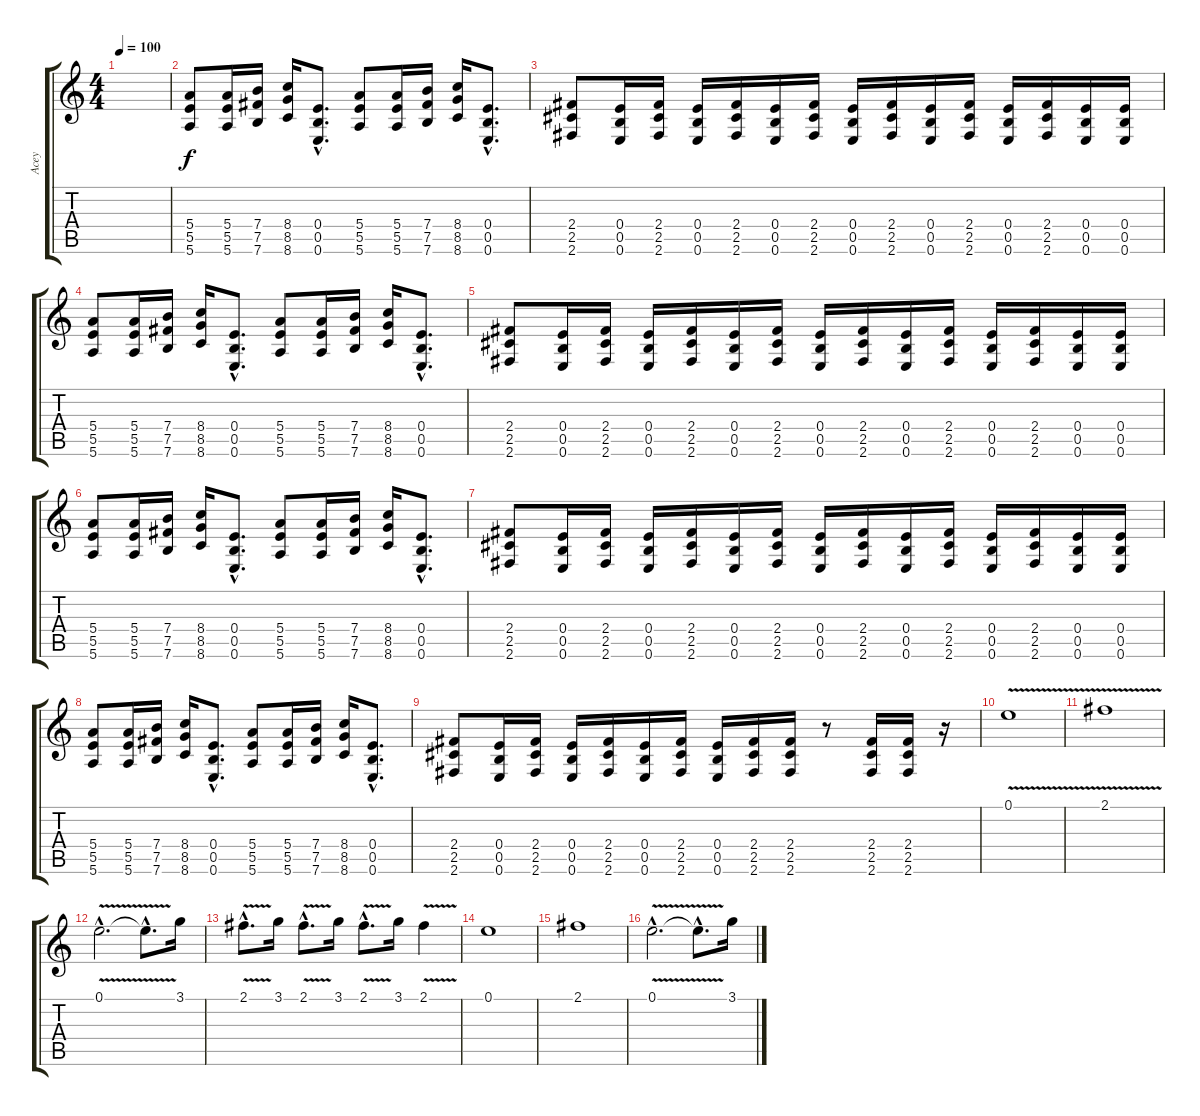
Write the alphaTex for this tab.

\track ("Acey" "Acey") {instrument distortionguitar}
\staff {score tabs}
\tuning (E4 B3 G3 E3 B2 E2) {hide}
\ts (4 4)
\tempo 100
\clef g2
\ks c
|
(5.4 5.5 5.6).8 (5.4 5.5 5.6).16 (7.4 7.5 7.6).16 (8.4 8.5 8.6).16 (0.4{hac} 0.5{hac} 0.6{hac}).8{d} (5.4 5.5 5.6).8 (5.4 5.5 5.6).16 (7.4 7.5 7.6).16 (8.4 8.5 8.6).16 (0.4{hac} 0.5{hac} 0.6{hac}).8{d} |
(2.4 2.5 2.6).8 (0.4 0.5 0.6).16 (2.4 2.5 2.6).16 (0.4 0.5 0.6).16 (2.4 2.5 2.6).16 (0.4 0.5 0.6).16 (2.4 2.5 2.6).16 (0.4 0.5 0.6).16 (2.4 2.5 2.6).16 (0.4 0.5 0.6).16 (2.4 2.5 2.6).16 (0.4 0.5 0.6).16 (2.4 2.5 2.6).16 (0.4 0.5 0.6).16 (0.4 0.5 0.6).16 |
(5.4 5.5 5.6).8 (5.4 5.5 5.6).16 (7.4 7.5 7.6).16 (8.4 8.5 8.6).16 (0.4{hac} 0.5{hac} 0.6{hac}).8{d} (5.4 5.5 5.6).8 (5.4 5.5 5.6).16 (7.4 7.5 7.6).16 (8.4 8.5 8.6).16 (0.4{hac} 0.5{hac} 0.6{hac}).8{d} |
(2.4 2.5 2.6).8 (0.4 0.5 0.6).16 (2.4 2.5 2.6).16 (0.4 0.5 0.6).16 (2.4 2.5 2.6).16 (0.4 0.5 0.6).16 (2.4 2.5 2.6).16 (0.4 0.5 0.6).16 (2.4 2.5 2.6).16 (0.4 0.5 0.6).16 (2.4 2.5 2.6).16 (0.4 0.5 0.6).16 (2.4 2.5 2.6).16 (0.4 0.5 0.6).16 (0.4 0.5 0.6).16 |
(5.4 5.5 5.6).8 (5.4 5.5 5.6).16 (7.4 7.5 7.6).16 (8.4 8.5 8.6).16 (0.4{hac} 0.5{hac} 0.6{hac}).8{d} (5.4 5.5 5.6).8 (5.4 5.5 5.6).16 (7.4 7.5 7.6).16 (8.4 8.5 8.6).16 (0.4{hac} 0.5{hac} 0.6{hac}).8{d} |
(2.4 2.5 2.6).8 (0.4 0.5 0.6).16 (2.4 2.5 2.6).16 (0.4 0.5 0.6).16 (2.4 2.5 2.6).16 (0.4 0.5 0.6).16 (2.4 2.5 2.6).16 (0.4 0.5 0.6).16 (2.4 2.5 2.6).16 (0.4 0.5 0.6).16 (2.4 2.5 2.6).16 (0.4 0.5 0.6).16 (2.4 2.5 2.6).16 (0.4 0.5 0.6).16 (0.4 0.5 0.6).16 |
(5.4 5.5 5.6).8 (5.4 5.5 5.6).16 (7.4 7.5 7.6).16 (8.4 8.5 8.6).16 (0.4{hac} 0.5{hac} 0.6{hac}).8{d} (5.4 5.5 5.6).8 (5.4 5.5 5.6).16 (7.4 7.5 7.6).16 (8.4 8.5 8.6).16 (0.4{hac} 0.5{hac} 0.6{hac}).8{d} |
(2.4 2.5 2.6).8 (0.4 0.5 0.6).16 (2.4 2.5 2.6).16 (0.4 0.5 0.6).16 (2.4 2.5 2.6).16 (0.4 0.5 0.6).16 (2.4 2.5 2.6).16 (0.4 0.5 0.6).16 (2.4 2.5 2.6).16 (2.4 2.5 2.6).16 r.8 (2.4 2.5 2.6).16 (2.4 2.5 2.6).16 r.16 |
0.1{v}.1 |
2.1{v}.1 |
0.1{v hac}.2{d} 0.1{hac t}.8{d} 3.1.16 |
2.1{v hac}.8{d} 3.1.16 2.1{v hac}.8{d} 3.1.16 2.1{v hac}.8{d} 3.1.16 2.1{v}.4 |
0.1.1 |
2.1.1 |
0.1{v hac}.2{d} 0.1{hac t}.8{d} 3.1.16
